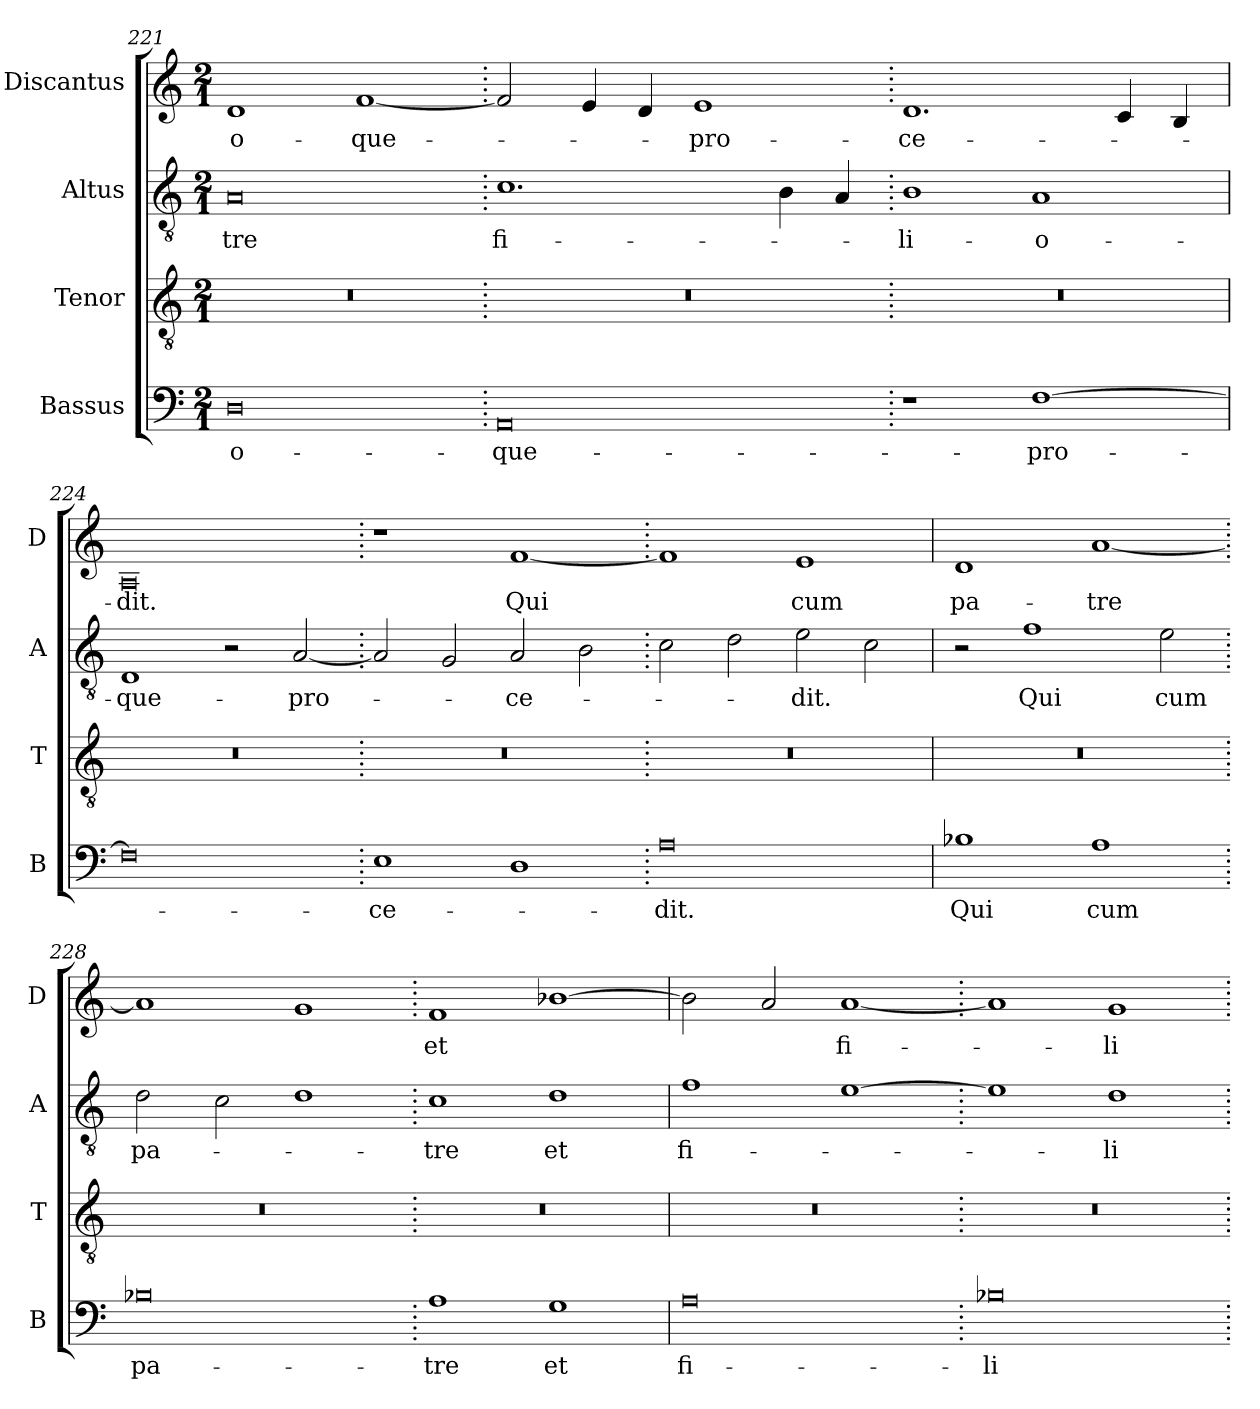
**kern	**text	**kern	**kern	**text	**kern	**text
*part4	*part4	*part3	*part2	*part2	*part1	*part1
*staff4	*staff4	*staff3	*staff2	*staff2	*staff1	*staff1
*I"Bassus	*	*I"Tenor	*I"Altus	*	*I"Discantus	*
*I'B	*	*I'T	*I'A	*	*I'D	*
*clefF4	*	*clefGv2	*clefGv2	*	*clefG2	*
*k[]	*	*k[]	*k[]	*	*k[]	*
*M2/1	*	*M2/1	*M2/1	*	*M2/1	*
=221	=221	=221	=221	=221	=221	=221
0D	-o-	0r	0A	-tre	1d	-o-
.	.	.	.	.	[1f	-que-
=222.	=222.	=222.	=222.	=222.	=222.	=222.
0AA	-que-	0r	1.c	fi-	2f]	.
.	.	.	.	.	4e	.
.	.	.	.	.	4d	.
.	.	.	.	.	1e	-pro-
.	.	.	4B	.	.	.
.	.	.	4A	.	.	.
=223.	=223.	=223.	=223.	=223.	=223.	=223.
1r	.	0r	1B	-li-	1.d	-ce-
[1F	-pro-	.	1A	-o-	.	.
.	.	.	.	.	4c	.
.	.	.	.	.	4B	.
=224	=224	=224	=224	=224	=224	=224
0F]	.	0r	1D	-que-	0A	-dit.
.	.	.	2r	.	.	.
.	.	.	[2A	-pro-	.	.
=225.	=225.	=225.	=225.	=225.	=225.	=225.
1E	-ce-	0r	2A]	.	1r	.
.	.	.	2G	.	.	.
1D	.	.	2A	-ce-	[1f	Qui
.	.	.	2B	.	.	.
=226.	=226.	=226.	=226.	=226.	=226.	=226.
0A	-dit.	0r	2c	.	1f]	.
.	.	.	2d	.	.	.
.	.	.	2e	-dit.	1e	cum
.	.	.	2c	.	.	.
=227	=227	=227	=227	=227	=227	=227
1B-X	Qui	0r	2r	.	1d	pa-
.	.	.	1f	Qui	.	.
1A	cum	.	.	.	[1a	-tre
.	.	.	2e	cum	.	.
=228.	=228.	=228.	=228.	=228.	=228.	=228.
0B-X	pa-	0r	2d	pa-	1a]	.
.	.	.	2c	.	.	.
.	.	.	1d	.	1g	.
=229.	=229.	=229.	=229.	=229.	=229.	=229.
1A	-tre	0r	1c	-tre	1f	et
1G	et	.	1d	et	[1b-X	.
=230	=230	=230	=230	=230	=230	=230
0A	fi-	0r	1f	fi-	2b-]	.
.	.	.	.	.	2a	.
.	.	.	[1e	.	[1a	fi-
=231.	=231.	=231.	=231.	=231.	=231.	=231.
0B-X	-li-	0r	1e]	.	1a]	.
.	.	.	1d	-li-	1g	-li-
=.	=.	=.	=.	=.	=.	=.
*-	*-	*-	*-	*-	*-	*-
